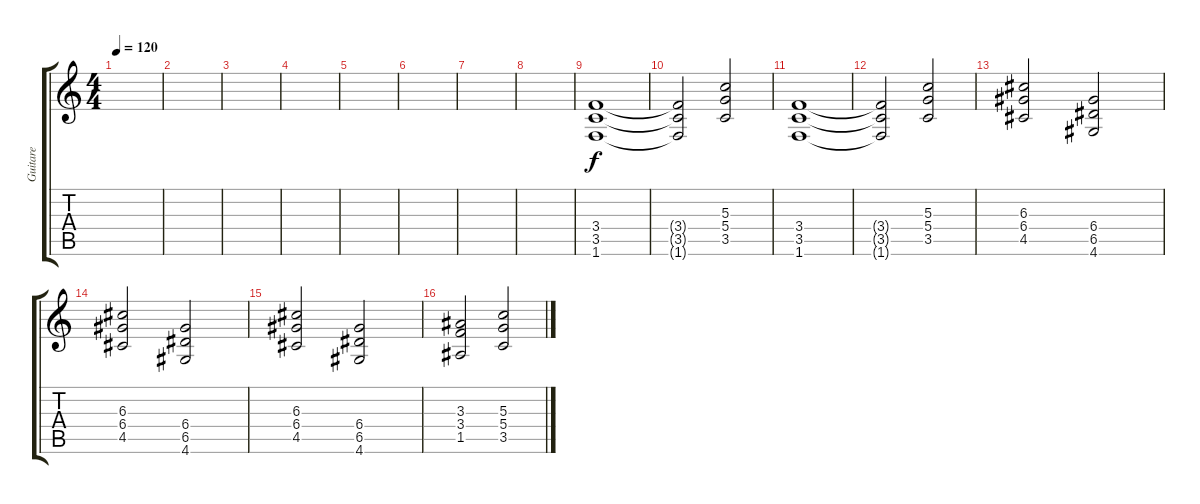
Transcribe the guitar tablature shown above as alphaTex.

\track ("Guitare" "Guitare") {instrument distortionguitar}
\staff {score tabs}
\tuning (E4 B3 G3 D3 A2 E2) {hide}
\ts (4 4)
\tempo 120
\clef g2
\ks c
|
|
|
|
|
|
|
|
(3.4 3.5 1.6).1 |
(3.4{t} 3.5{t} 1.6{t}).2 (5.3 5.4 3.5).2 |
(3.4 3.5 1.6).1 |
(3.4{t} 3.5{t} 1.6{t}).2 (5.3 5.4 3.5).2 |
(6.3 6.4 4.5).2 (6.4 6.5 4.6).2 |
(6.3 6.4 4.5).2 (6.4 6.5 4.6).2 |
(6.3 6.4 4.5).2 (6.4 6.5 4.6).2 |
(3.3 3.4 1.5).2 (5.3 5.4 3.5).2
